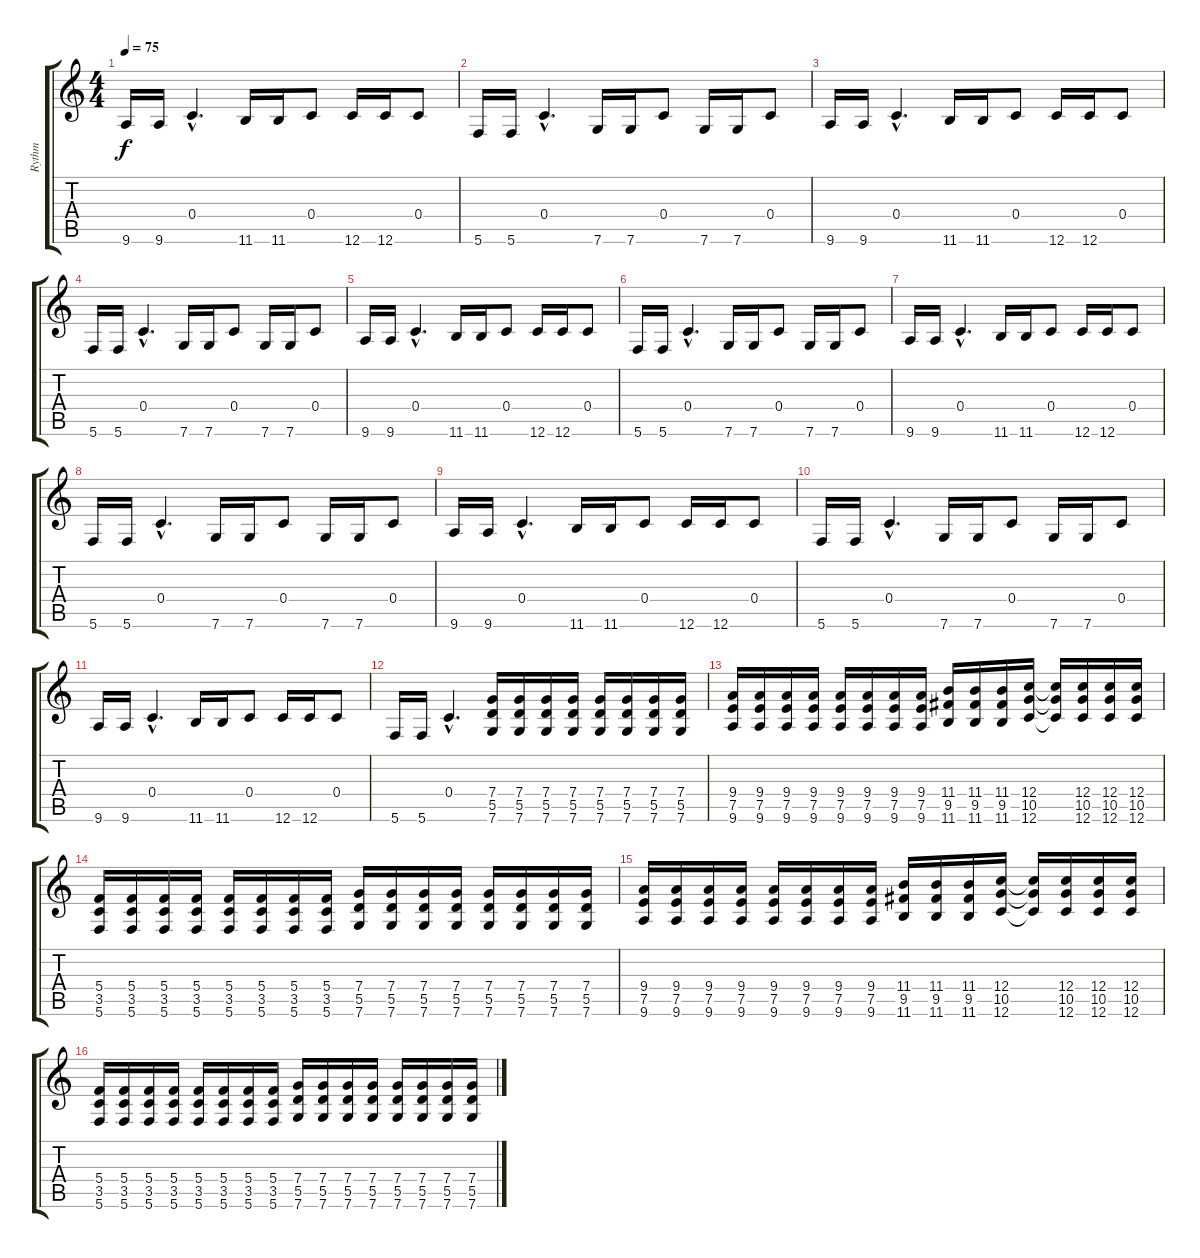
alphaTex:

\track ("Rythm" "Rythm") {instrument acousticguitarsteel}
\staff {score tabs}
\tuning (E4 B3 G3 C3 A2 C2) {hide}
\ts (4 4)
\tempo 75
\clef g2
\ks c
9.6.16{dy f instrument acousticguitarsteel} 9.6.16 0.4{hac}.4{d} 11.6.16 11.6.16 0.4.8 12.6.16 12.6.16 0.4.8 |
5.6.16 5.6.16 0.4{hac}.4{d} 7.6.16 7.6.16 0.4.8 7.6.16 7.6.16 0.4.8 |
9.6.16 9.6.16 0.4{hac}.4{d} 11.6.16 11.6.16 0.4.8 12.6.16 12.6.16 0.4.8 |
5.6.16 5.6.16 0.4{hac}.4{d} 7.6.16 7.6.16 0.4.8 7.6.16 7.6.16 0.4.8 |
9.6.16 9.6.16 0.4{hac}.4{d} 11.6.16 11.6.16 0.4.8 12.6.16 12.6.16 0.4.8 |
5.6.16 5.6.16 0.4{hac}.4{d} 7.6.16 7.6.16 0.4.8 7.6.16 7.6.16 0.4.8 |
9.6.16 9.6.16 0.4{hac}.4{d} 11.6.16 11.6.16 0.4.8 12.6.16 12.6.16 0.4.8 |
5.6.16 5.6.16 0.4{hac}.4{d} 7.6.16 7.6.16 0.4.8 7.6.16 7.6.16 0.4.8 |
9.6.16 9.6.16 0.4{hac}.4{d} 11.6.16 11.6.16 0.4.8 12.6.16 12.6.16 0.4.8 |
5.6.16 5.6.16 0.4{hac}.4{d} 7.6.16 7.6.16 0.4.8 7.6.16 7.6.16 0.4.8 |
9.6.16 9.6.16 0.4{hac}.4{d} 11.6.16 11.6.16 0.4.8 12.6.16 12.6.16 0.4.8 |
5.6.16 5.6.16 0.4{hac}.4{d} (7.4 5.5 7.6).16 (7.4 5.5 7.6).16 (7.4 5.5 7.6).16 (7.4 5.5 7.6).16 (7.4 5.5 7.6).16 (7.4 5.5 7.6).16 (7.4 5.5 7.6).16 (7.4 5.5 7.6).16 |
(9.4 7.5 9.6).16 (9.4 7.5 9.6).16 (9.4 7.5 9.6).16 (9.4 7.5 9.6).16 (9.4 7.5 9.6).16 (9.4 7.5 9.6).16 (9.4 7.5 9.6).16 (9.4 7.5 9.6).16 (11.4 9.5 11.6).16 (11.4 9.5 11.6).16 (11.4 9.5 11.6).16 (12.4 10.5 12.6).16 (12.4{t} 10.5{t} 12.6{t}).16 (12.4 10.5 12.6).16 (12.4 10.5 12.6).16 (12.4 10.5 12.6).16 |
(5.4 3.5 5.6).16 (5.4 3.5 5.6).16 (5.4 3.5 5.6).16 (5.4 3.5 5.6).16 (5.4 3.5 5.6).16 (5.4 3.5 5.6).16 (5.4 3.5 5.6).16 (5.4 3.5 5.6).16 (7.4 5.5 7.6).16 (7.4 5.5 7.6).16 (7.4 5.5 7.6).16 (7.4 5.5 7.6).16 (7.4 5.5 7.6).16 (7.4 5.5 7.6).16 (7.4 5.5 7.6).16 (7.4 5.5 7.6).16 |
(9.4 7.5 9.6).16 (9.4 7.5 9.6).16 (9.4 7.5 9.6).16 (9.4 7.5 9.6).16 (9.4 7.5 9.6).16 (9.4 7.5 9.6).16 (9.4 7.5 9.6).16 (9.4 7.5 9.6).16 (11.4 9.5 11.6).16 (11.4 9.5 11.6).16 (11.4 9.5 11.6).16 (12.4 10.5 12.6).16 (12.4{t} 10.5{t} 12.6{t}).16 (12.4 10.5 12.6).16 (12.4 10.5 12.6).16 (12.4 10.5 12.6).16 |
(5.4 3.5 5.6).16 (5.4 3.5 5.6).16 (5.4 3.5 5.6).16 (5.4 3.5 5.6).16 (5.4 3.5 5.6).16 (5.4 3.5 5.6).16 (5.4 3.5 5.6).16 (5.4 3.5 5.6).16 (7.4 5.5 7.6).16 (7.4 5.5 7.6).16 (7.4 5.5 7.6).16 (7.4 5.5 7.6).16 (7.4 5.5 7.6).16 (7.4 5.5 7.6).16 (7.4 5.5 7.6).16 (7.4 5.5 7.6).16
